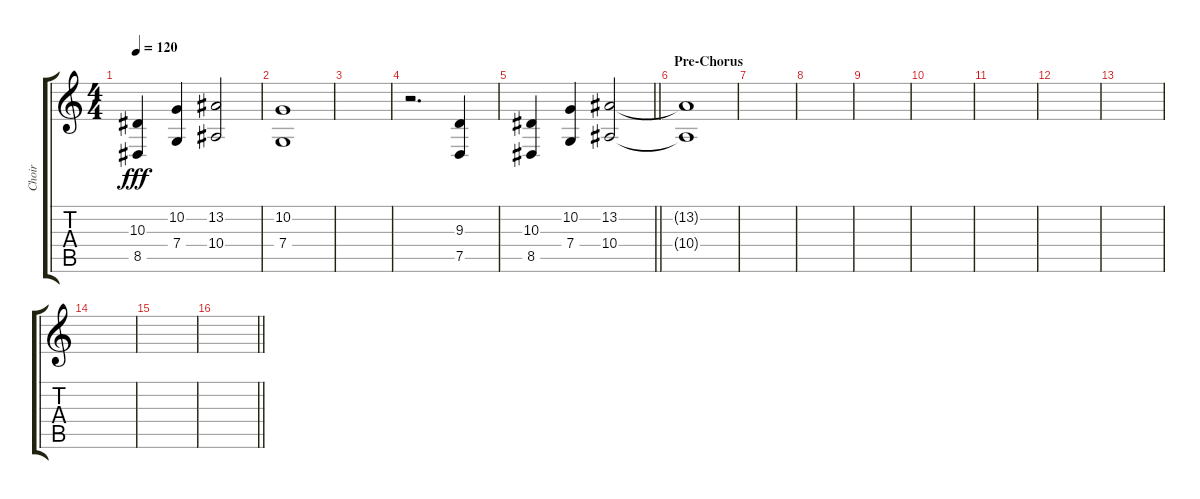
\track ("Choir" "Choir") {instrument choiraahs}
\staff {score tabs}
\tuning (D4 A3 F3 C3 G2 C2) {hide}
\ts (4 4)
\tempo 120
\clef g2
\ks c
(10.3 8.5).4{dy fff} (10.2 7.4).4 (13.2 10.4).2 |
(10.2 7.4).1 |
|
r.2{d} (9.3 7.5).4 |
\barLineRight lightlight
(10.3 8.5).4 (10.2 7.4).4 (13.2 10.4).2 |
\section ("" "Pre-Chorus")
(13.2{t} 10.4{t}).1 |
|
|
|
|
|
|
|
|
|
\barLineRight lightlight
